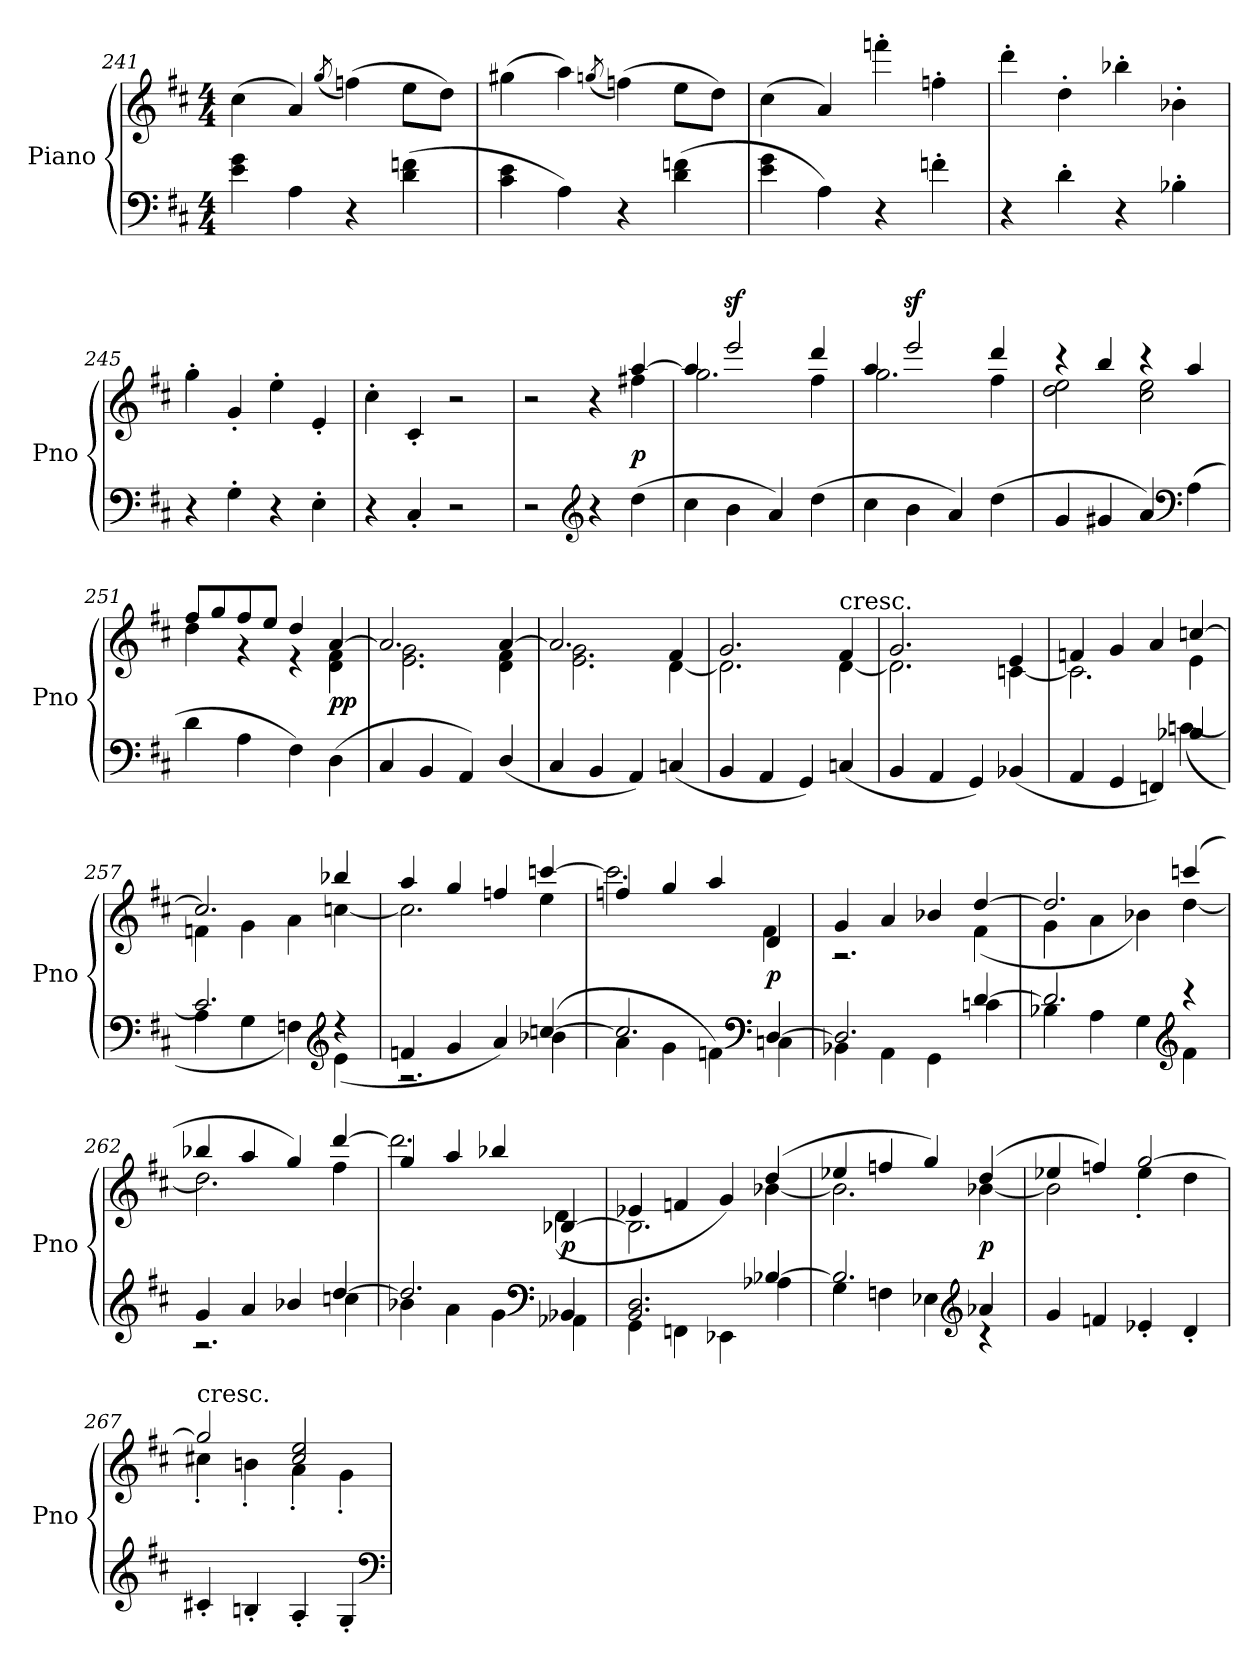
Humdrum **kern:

**kern	**kern	**dynam
*part1	*part1	*part1
*staff2	*staff1	*staff1/2
*I"Piano	*	*
*I'Pno	*	*
*clefF4	*clefG2	*
*k[f#c#]	*k[f#c#]	*
*M4/4	*M4/4	*
=241	=241	=241
4e 4g	(4cc#	.
4A	4a)	.
.	(8qgg	.
4r	(4ffn)	.
(4d 4fn	8eeL	.
.	8ddJ)	.
=242	=242	=242
4c# 4e	(4gg#X	.
4A)	4aa)	.
.	(8qggn	.
4r	(4ffn)	.
(4d 4fn	8eeL	.
.	8ddJ)	.
=243	=243	=243
4e 4g	(4cc#	.
4A)	4a)	.
4r	4fffn'	.
4fn'	4ffn'	.
=244	=244	=244
4r	4ddd'	.
4d'	4dd'	.
4r	4bb-X'	.
4B-X'	4b-X'	.
=245	=245	=245
4r	4gg'	.
4G'	4g'	.
4r	4ee'	.
4E'	4e'	.
=246	=246	=246
4r	4cc#'	.
4C#'	4c#'	.
2r	2r	.
=247	=247	=247
*	*^	*
2r	2.ryy	2r	.
*clefG2	*	*	*
4r	.	4r	.
(4dd	[4aa	4ff#X	p
=248	=248	=248	=248
4cc#	4aa]	2.gg	.
4b	2eeez>	.	.
4a)	.	.	.
(4dd	4ddd	4ff#	.
=249	=249	=249	=249
4cc#	4aa	2.gg	.
4b	2eeez>	.	.
4a)	.	.	.
(4dd	4ddd	4ff#	.
=250	=250	=250	=250
4g	4r	2dd 2ee	.
4g#X	4bb	.	.
4a)	4r	2cc# 2ee	.
*clefF4	*	*	*
(4A	4aa	.	.
=251	=251	=251	=251
4d	8ff#L	4dd	.
.	8gg	.	.
4A	8ff#	4r	.
.	8eeJ	.	.
4F#)	4dd	4r	.
(4D	[4a	4d 4f#	pp
=252	=252	=252	=252
4C#	2.a]	2.e 2.g	.
4BB	.	.	.
4AA)	.	.	.
(4D/	[4a	4d 4f#	.
=253	=253	=253	=253
4C#	2.a]	2.e 2.g	.
4BB	.	.	.
4AA)	.	.	.
(4Cn	4f#	[4d	.
=254	=254	=254	=254
4BB	2.g	2.d]	.
4AA	.	.	.
4GG)	.	.	.
!	!LO:TX:t=cresc.	!	!
(4Cn	4f#	[4d	.
=255	=255	=255	=255
4BB	2.g	2.d]	.
4AA	.	.	.
4GG)	.	.	.
(4BB-X	4e	[4cn	.
=256	=256	=256	=256
*^	*	*	*
2.ryy	4AA/	4fn	2.c]	.
.	4GG/	4g	.	.
.	4FFn/)	4a	.	.
4B-X	([4cn	[4ccn	4e	.
=257	=257	=257	=257	=257
2.c]	4A	2.cc]	4fn	.
.	4G	.	4g	.
.	4Fn)	.	4a	.
*clefG2	*	*	*	*
4r	(4e	4bb-X	[4ccn	.
=258	=258	=258	=258	=258
4fn	2.r	4aa	2.cc]	.
4g	.	4gg	.	.
4a)	.	4ffn	.	.
([4ccn	4b-X	[4cccn	4ee	.
=259	=259	=259	=259	=259
2.cc]	4a	4ffn	2.ccc]	.
.	4g	4gg	.	.
.	4fn)	4aa	.	.
*clefF4	*	*	*	*
[4D	4Cn	4d	4f#	p
=260	=260	=260	=260	=260
2.D]	4BB-X	4g	2.r	.
.	4AA	4a	.	.
.	4GG	4b-X	.	.
[4d	4cn	[4dd	(4f#	.
=261	=261	=261	=261	=261
2.d]	4B-X	2.dd]	4g	.
.	4A	.	4a	.
.	4G	.	4b-X)	.
*clefG2	*	*	*	*
4r	4f#	(4cccn	[4dd	.
=262	=262	=262	=262	=262
4g	2.r	4bb-X	2.dd]	.
4a	.	4aa	.	.
4b-X	.	4gg)	.	.
[4dd	4ccn	[4ddd	4ff#	.
=263	=263	=263	=263	=263
2.dd]	4b-X	4gg	2.ddd]	.
.	4a	4aa	.	.
.	4g	4bb-X	.	.
*clefF4	*	*	*	*
4BB-X	4AA-X	[4B-X	(4d	p
=264	=264	=264	=264	=264
2.BB 2.D	4GG	4e-X	2.B-]	.
.	4FFn	4fn	.	.
.	4EE-X	4g)	.	.
[4B-X	4A-X	(4dd	[4b-X	.
=265	=265	=265	=265	=265
2.B-]	4G	4ee-X	2.b-]	.
.	4Fn	4ffn	.	.
.	4E-X	4gg)	.	.
*clefG2	*	*	*	*
4a-X	4r	(4dd	[4b-X	p
*v	*v	*	*	*
=266	=266	=266	=266
4g	4ee-X	2b-]	.
4fn	4ffn)	.	.
4e-X'	[2gg	4ee-'	.
4d'	.	4dd	.
=267	=267	=267	=267
!	!LO:TX:t=cresc.	!	!
4c#X'	2gg]	4cc#X'	.
4Bn'	.	4bn'	.
4A'	2cc# 2ee	4a'	.
4G'	.	4g'	.
*	*v	*v	*
*clefF4	*	*
=	=	=
*-	*-	*-
